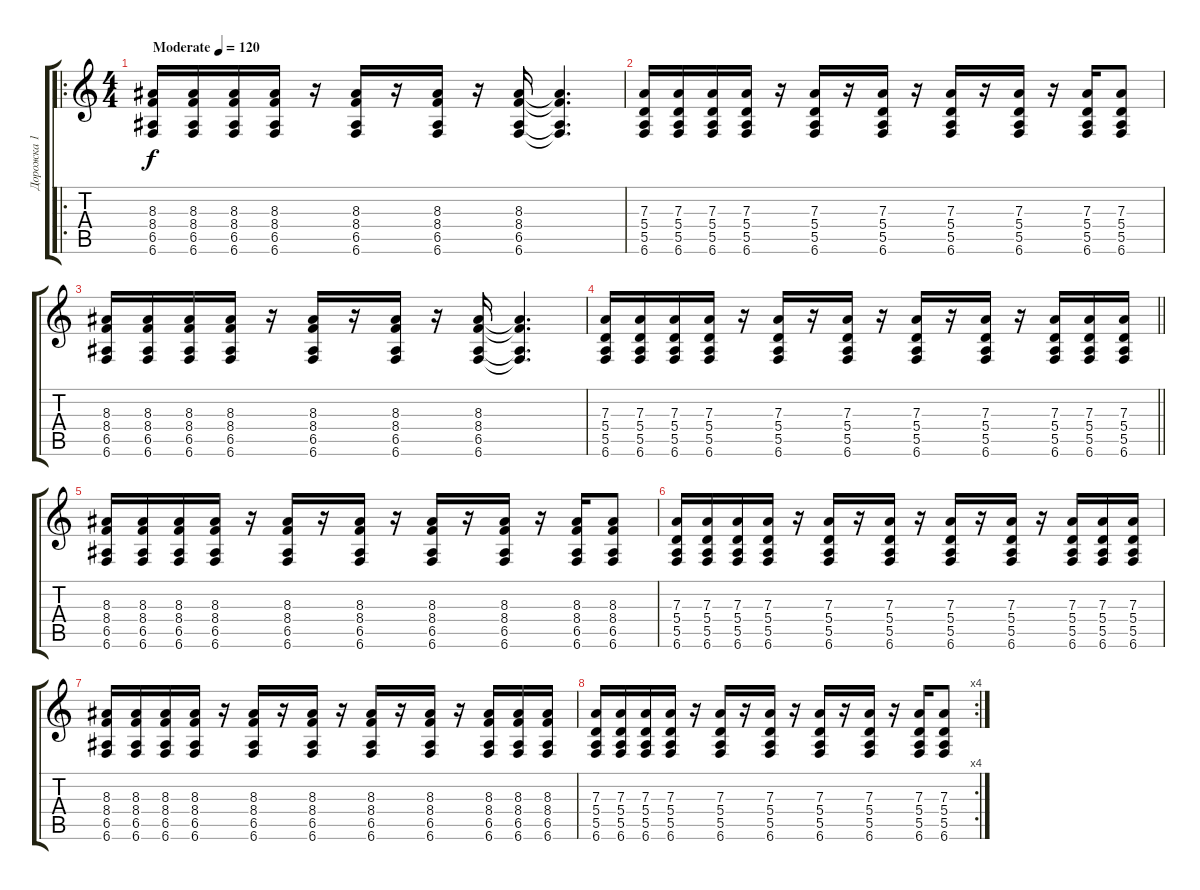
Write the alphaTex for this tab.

\track ("Дорожка 1" "Дорожка 1") {instrument acousticguitarsteel}
\staff {score tabs}
\tuning (B3 Gb3 D3 A2 E2 B1) {hide}
\ro
\ts (4 4)
\tempo (120 "Moderate")
\clef g2
\ks c
(8.3 8.4 6.5 6.6).16{dy f instrument acousticguitarsteel} (8.3 8.4 6.5 6.6).16 (8.3 8.4 6.5 6.6).16 (8.3 8.4 6.5 6.6).16 r.16 (8.3 8.4 6.5 6.6).16 r.16 (8.3 8.4 6.5 6.6).16 r.16 (8.3 8.4 6.5 6.6).16 (8.3{t} 8.4{t} 6.5{t} 6.6{t}).4{d} |
(7.3 5.4 5.5 6.6).16 (7.3 5.4 5.5 6.6).16 (7.3 5.4 5.5 6.6).16 (7.3 5.4 5.5 6.6).16 r.16 (7.3 5.4 5.5 6.6).16 r.16 (7.3 5.4 5.5 6.6).16 r.16 (7.3 5.4 5.5 6.6).16 r.16 (7.3 5.4 5.5 6.6).16 r.16 (7.3 5.4 5.5 6.6).16 (7.3 5.4 5.5 6.6).8 |
(8.3 8.4 6.5 6.6).16 (8.3 8.4 6.5 6.6).16 (8.3 8.4 6.5 6.6).16 (8.3 8.4 6.5 6.6).16 r.16 (8.3 8.4 6.5 6.6).16 r.16 (8.3 8.4 6.5 6.6).16 r.16 (8.3 8.4 6.5 6.6).16 (8.3{t} 8.4{t} 6.5{t} 6.6{t}).4{d} |
\barLineRight lightlight
(7.3 5.4 5.5 6.6).16 (7.3 5.4 5.5 6.6).16 (7.3 5.4 5.5 6.6).16 (7.3 5.4 5.5 6.6).16 r.16 (7.3 5.4 5.5 6.6).16 r.16 (7.3 5.4 5.5 6.6).16 r.16 (7.3 5.4 5.5 6.6).16 r.16 (7.3 5.4 5.5 6.6).16 r.16 (7.3 5.4 5.5 6.6).16 (7.3 5.4 5.5 6.6).16 (7.3 5.4 5.5 6.6).16 |
(8.3 8.4 6.5 6.6).16 (8.3 8.4 6.5 6.6).16 (8.3 8.4 6.5 6.6).16 (8.3 8.4 6.5 6.6).16 r.16 (8.3 8.4 6.5 6.6).16 r.16 (8.3 8.4 6.5 6.6).16 r.16 (8.3 8.4 6.5 6.6).16 r.16 (8.3 8.4 6.5 6.6).16 r.16 (8.3 8.4 6.5 6.6).16 (8.3 8.4 6.5 6.6).8 |
(7.3 5.4 5.5 6.6).16 (7.3 5.4 5.5 6.6).16 (7.3 5.4 5.5 6.6).16 (7.3 5.4 5.5 6.6).16 r.16 (7.3 5.4 5.5 6.6).16 r.16 (7.3 5.4 5.5 6.6).16 r.16 (7.3 5.4 5.5 6.6).16 r.16 (7.3 5.4 5.5 6.6).16 r.16 (7.3 5.4 5.5 6.6).16 (7.3 5.4 5.5 6.6).16 (7.3 5.4 5.5 6.6).16 |
(8.3 8.4 6.5 6.6).16 (8.3 8.4 6.5 6.6).16 (8.3 8.4 6.5 6.6).16 (8.3 8.4 6.5 6.6).16 r.16 (8.3 8.4 6.5 6.6).16 r.16 (8.3 8.4 6.5 6.6).16 r.16 (8.3 8.4 6.5 6.6).16 r.16 (8.3 8.4 6.5 6.6).16 r.16 (8.3 8.4 6.5 6.6).16 (8.3 8.4 6.5 6.6).16 (8.3 8.4 6.5 6.6).16 |
\rc 4
(7.3 5.4 5.5 6.6).16 (7.3 5.4 5.5 6.6).16 (7.3 5.4 5.5 6.6).16 (7.3 5.4 5.5 6.6).16 r.16 (7.3 5.4 5.5 6.6).16 r.16 (7.3 5.4 5.5 6.6).16 r.16 (7.3 5.4 5.5 6.6).16 r.16 (7.3 5.4 5.5 6.6).16 r.16 (7.3 5.4 5.5 6.6).16 (7.3 5.4 5.5 6.6).8
